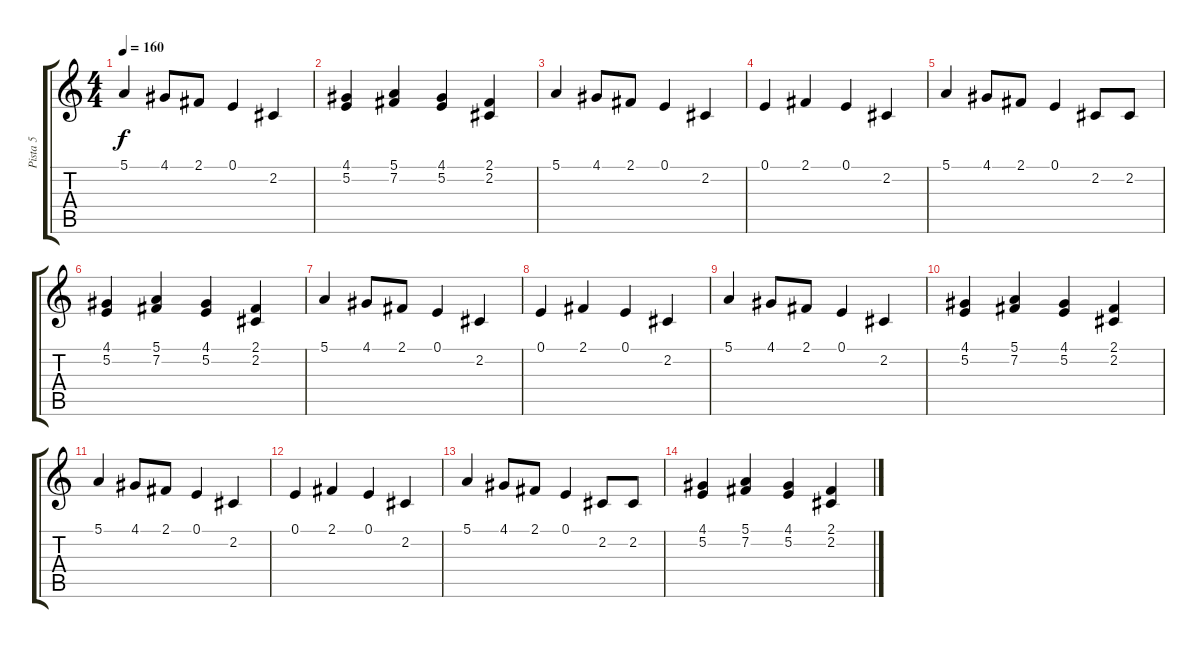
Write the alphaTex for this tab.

\track ("Pista 5" "Pista 5") {instrument electricgrandpiano}
\staff {score tabs}
\tuning (E4 B3 G3 D3 A2 E2) {hide}
\ts (4 4)
\tempo 160
\clef g2
\ks c
5.1.4{dy f} 4.1.8 2.1.8 0.1.4 2.2.4 |
(4.1 5.2).4 (5.1 7.2).4 (4.1 5.2).4 (2.1 2.2).4 |
5.1.4 4.1.8 2.1.8 0.1.4 2.2.4 |
0.1.4 2.1.4 0.1.4 2.2.4 |
5.1.4 4.1.8 2.1.8 0.1.4 2.2.8 2.2.8 |
(4.1 5.2).4 (5.1 7.2).4 (4.1 5.2).4 (2.1 2.2).4 |
5.1.4 4.1.8 2.1.8 0.1.4 2.2.4 |
0.1.4 2.1.4 0.1.4 2.2.4 |
5.1.4 4.1.8 2.1.8 0.1.4 2.2.4 |
(4.1 5.2).4 (5.1 7.2).4 (4.1 5.2).4 (2.1 2.2).4 |
5.1.4 4.1.8 2.1.8 0.1.4 2.2.4 |
0.1.4 2.1.4 0.1.4 2.2.4 |
5.1.4 4.1.8 2.1.8 0.1.4 2.2.8 2.2.8 |
(4.1 5.2).4 (5.1 7.2).4 (4.1 5.2).4 (2.1 2.2).4
